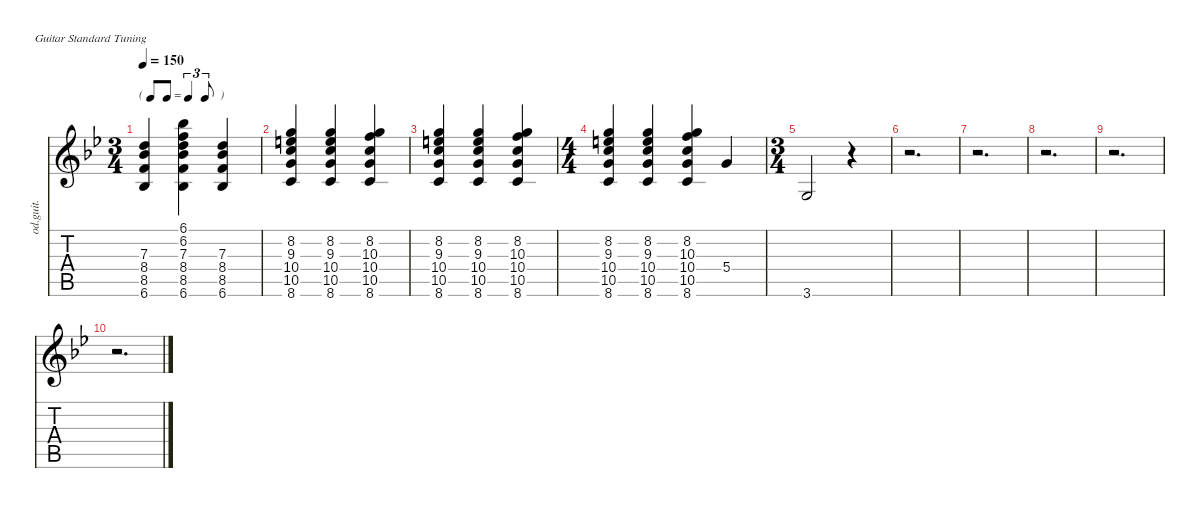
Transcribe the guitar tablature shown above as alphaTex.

\defaultSystemsLayout 4
\hideDynamics
\bracketExtendMode nobrackets
\otherSystemsTrackNameOrientation horizontal
\track ("Electric Guitar" "od.guit.") {defaultSystemsLayout 4 instrument overdrivenguitar}
\staff {score tabs}
\tuning (E4 B3 G3 D3 A2 E2)
\ts (3 4)
\tf triplet8th
\tempo 150
\clef g2
\ks gminor
(7.3{acc forcenatural} 8.4{acc b} 8.5{acc forcenatural} 6.6{acc b}).4{dy f beam Up} (6.1{acc b} 6.2{acc forcenatural} 7.3{acc forcenatural} 8.4{acc b} 8.5{acc forcenatural} 6.6{acc b}).4{dy mf beam Down} (7.3{acc forcenatural} 8.4{acc b} 8.5{acc forcenatural} 6.6{acc b}).4{dy f beam Up} |
(8.2{acc forcenatural} 9.3{acc forcenatural} 10.4{acc forcenatural} 10.5{acc forcenatural} 8.6{acc forcenatural}).4{dy mf beam Up} (8.2{acc forcenatural} 9.3{acc forcenatural} 10.4{acc forcenatural} 10.5{acc forcenatural} 8.6{acc forcenatural}).4{beam Up} (8.2{acc forcenatural} 10.3{acc forcenatural} 10.4{acc forcenatural} 10.5{acc forcenatural} 8.6{acc forcenatural}).4{beam Up} |
(8.2{acc forcenatural} 9.3{acc forcenatural} 10.4{acc forcenatural} 10.5{acc forcenatural} 8.6{acc forcenatural}).4{beam Up} (8.2{acc forcenatural} 9.3{acc forcenatural} 10.4{acc forcenatural} 10.5{acc forcenatural} 8.6{acc forcenatural}).4{beam Up} (8.2{acc forcenatural} 10.3{acc forcenatural} 10.4{acc forcenatural} 10.5{acc forcenatural} 8.6{acc forcenatural}).4{beam Up} |
\ts (4 4)
\beaming (8 2 2 2 2)
(8.2{acc forcenatural} 9.3{acc forcenatural} 10.4{acc forcenatural} 10.5{acc forcenatural} 8.6{acc forcenatural}).4{beam Up} (8.2{acc forcenatural} 9.3{acc forcenatural} 10.4{acc forcenatural} 10.5{acc forcenatural} 8.6{acc forcenatural}).4{beam Up} (8.2{acc forcenatural} 10.3{acc forcenatural} 10.4{acc forcenatural} 10.5{acc forcenatural} 8.6{acc forcenatural}).4{beam Up} 5.4{acc forcenatural}.4{dy ff beam Up} |
\ts (3 4)
\beaming (8 2 2 2)
3.6{acc forcenatural}.2{beam Up} r.4{beam Up} |
r.2{d beam Down} |
r.2{d beam Down} |
r.2{d beam Down} |
r.2{d beam Down} |
r.2{d beam Down}
